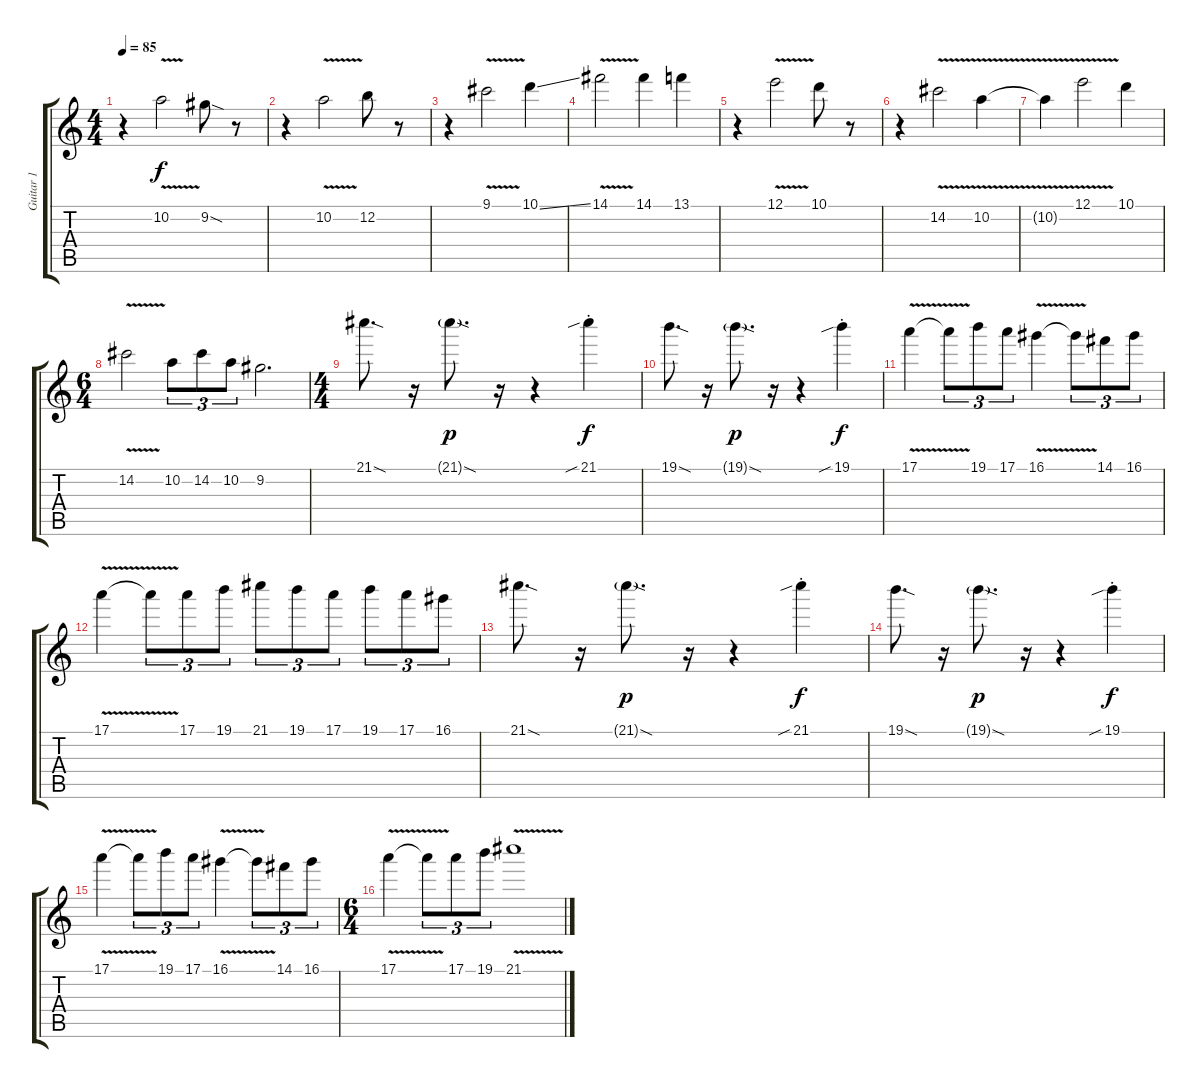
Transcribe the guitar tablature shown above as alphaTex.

\track ("Guitar 1" "Guitar 1") {instrument distortionguitar}
\staff {score tabs}
\tuning (E4 B3 G3 D3 A2 E2) {hide}
\ts (4 4)
\tempo 85
\clef g2
\ks c
r.4{dy f} 10.2{v}.2 9.2{sod}.8 r.8 |
r.4 10.2{v}.2 12.2.8 r.8 |
r.4 9.1{v}.2 10.1{ss}.4 |
14.1{v}.2 14.1.4 13.1.4 |
r.4 12.1{v}.2 10.1.8 r.8 |
r.4 14.2{v}.2 10.2{v}.4 |
10.2{t}.4 12.1{v}.2 10.1.4 |
\ts (6 4)
14.2{v}.2 10.2.8{tu (3 2)} 14.2.8{tu (3 2)} 10.2.8{tu (3 2)} 9.2.2{d} |
\ts (4 4)
21.1{sod}.8{d} r.16 21.1{sod g}.8{d dy p} r.16 r.4 21.1{sib st}.4{dy f} |
19.1{sod}.8{d} r.16 19.1{sod g}.8{d dy p} r.16 r.4 19.1{sib st}.4{dy f} |
17.1{v}.4 17.1{t}.8{tu (3 2)} 19.1.8{tu (3 2)} 17.1.8{tu (3 2)} 16.1{v}.4 16.1{t}.8{tu (3 2)} 14.1.8{tu (3 2)} 16.1.8{tu (3 2)} |
17.1{v}.4 17.1{t}.8{tu (3 2)} 17.1.8{tu (3 2)} 19.1.8{tu (3 2)} 21.1.8{tu (3 2)} 19.1.8{tu (3 2)} 17.1.8{tu (3 2)} 19.1.8{tu (3 2)} 17.1.8{tu (3 2)} 16.1.8{tu (3 2)} |
21.1{sod}.8{d} r.16 21.1{sod g}.8{d dy p} r.16 r.4 21.1{sib st}.4{dy f} |
19.1{sod}.8{d} r.16 19.1{sod g}.8{d dy p} r.16 r.4 19.1{sib st}.4{dy f} |
17.1{v}.4 17.1{t}.8{tu (3 2)} 19.1.8{tu (3 2)} 17.1.8{tu (3 2)} 16.1{v}.4 16.1{t}.8{tu (3 2)} 14.1.8{tu (3 2)} 16.1.8{tu (3 2)} |
\ts (6 4)
17.1{v}.4 17.1{t}.8{tu (3 2)} 17.1.8{tu (3 2)} 19.1.8{tu (3 2)} 21.1{v}.1
